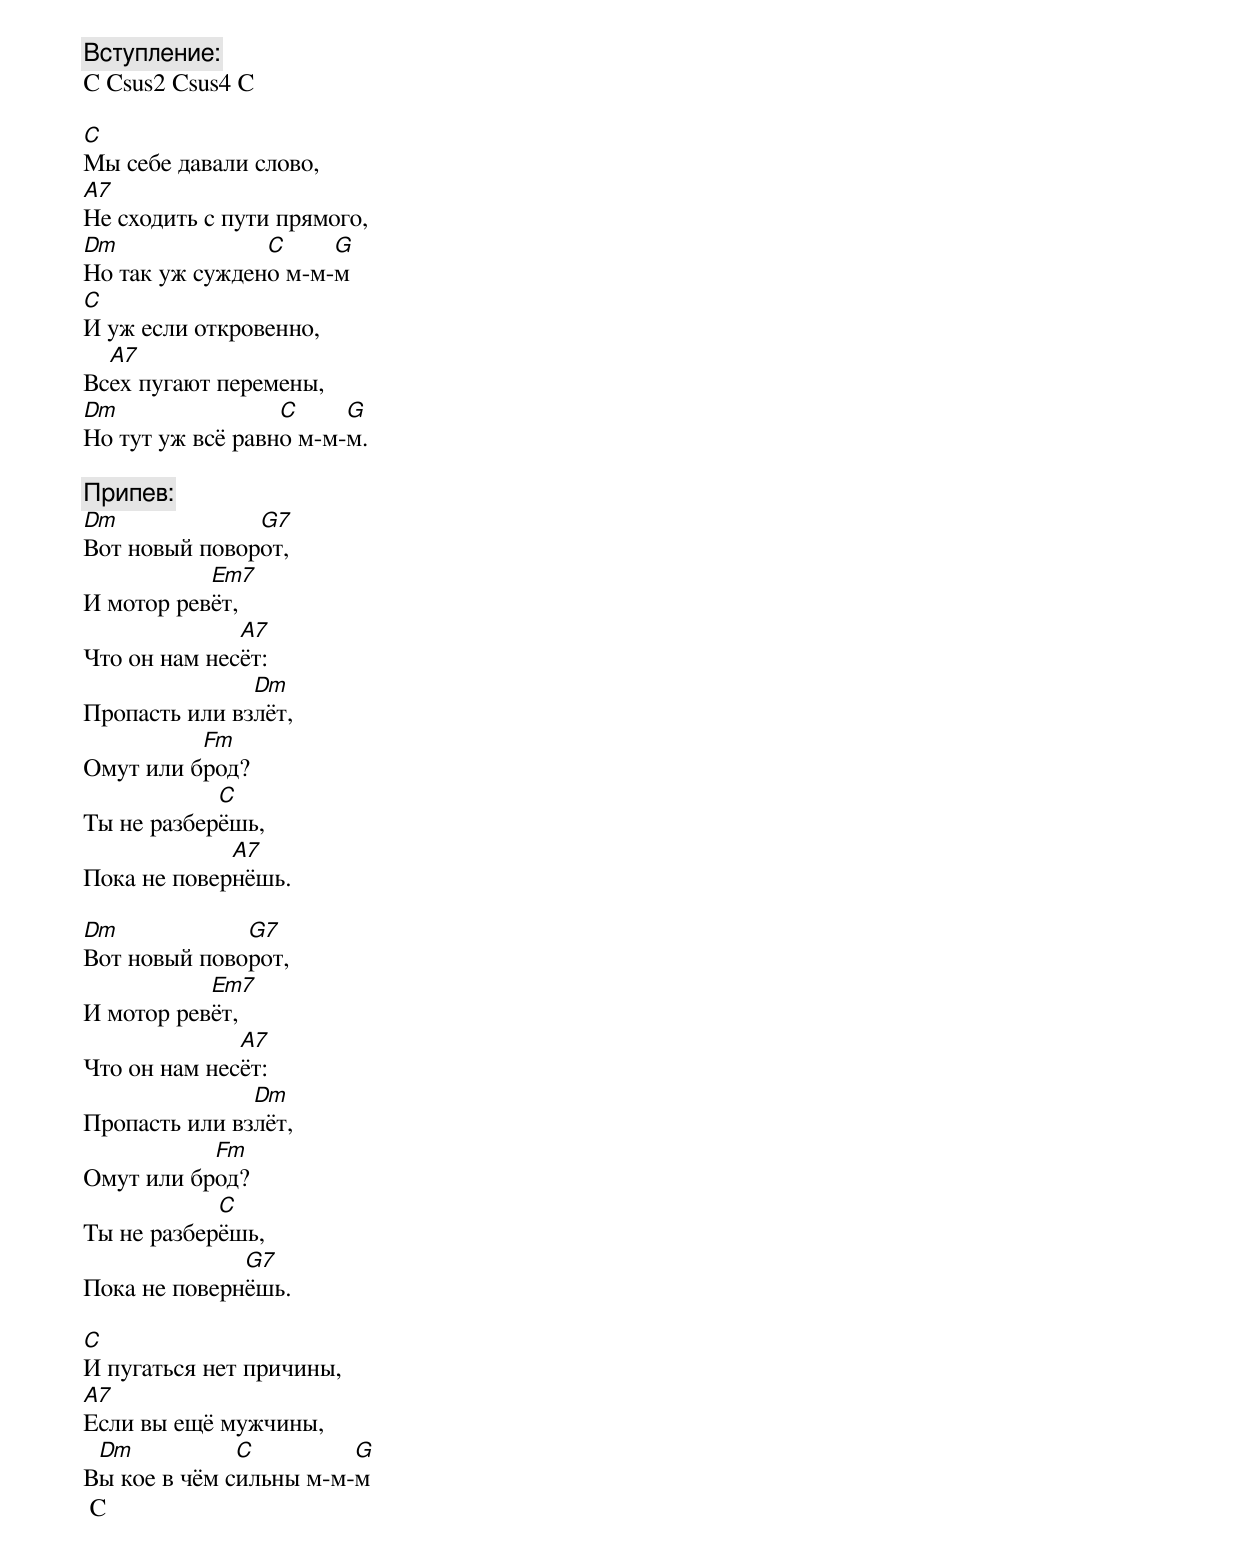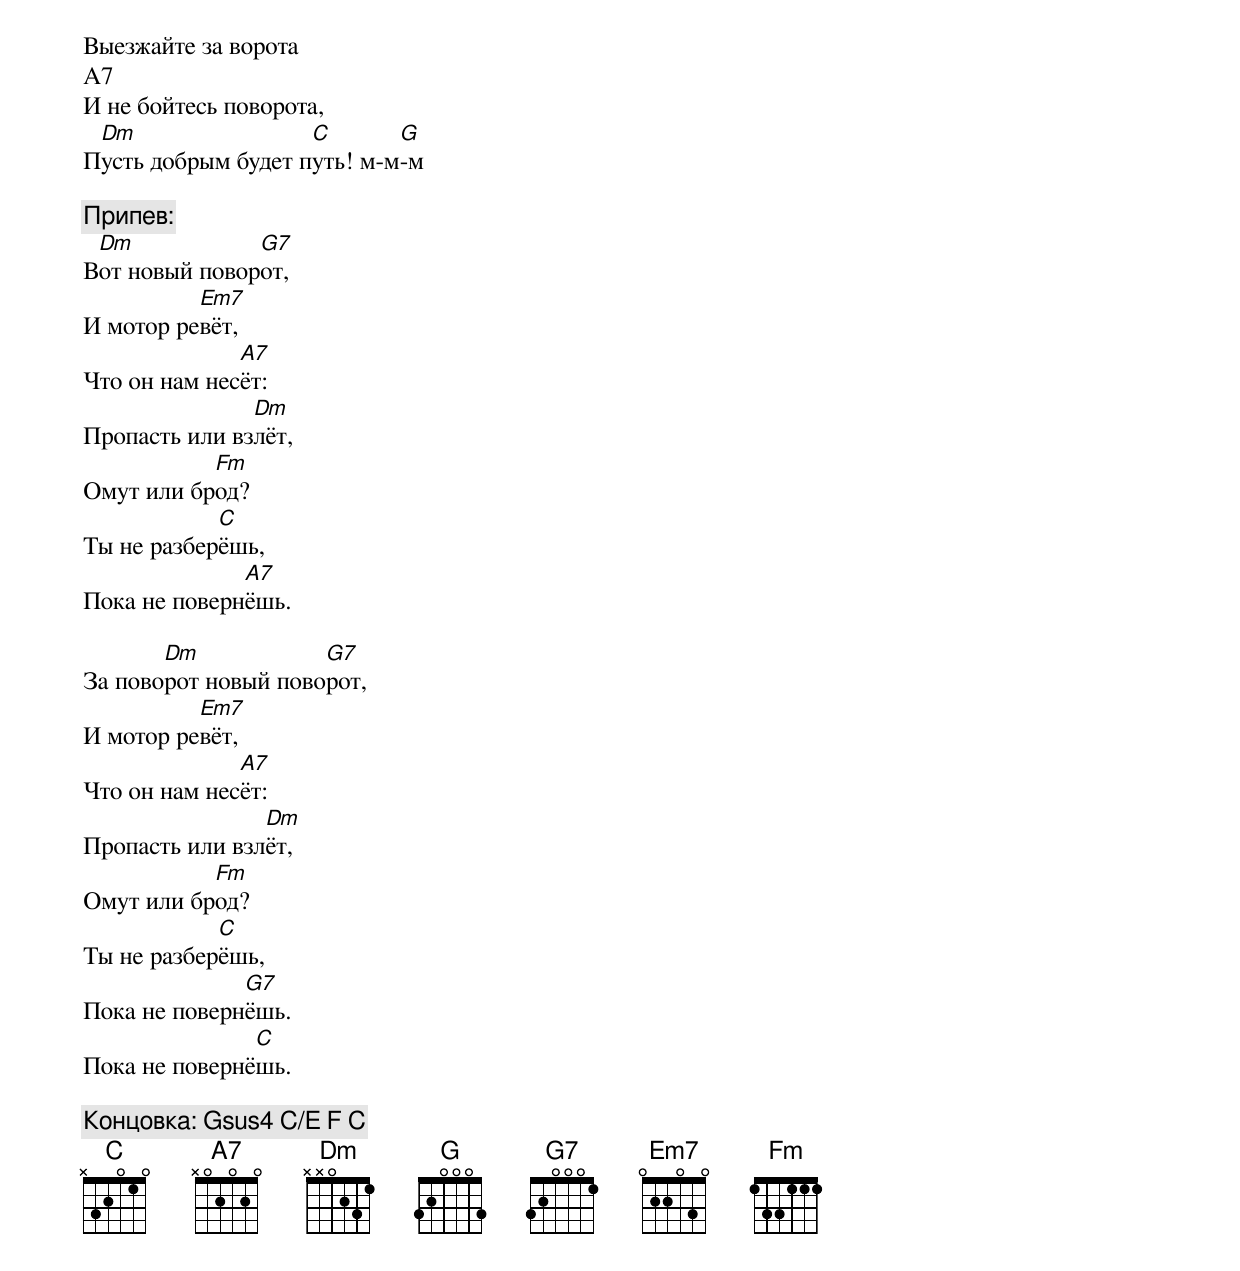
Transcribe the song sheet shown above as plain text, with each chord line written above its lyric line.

[Вступление:]
C Csus2 Csus4 C

C
Мы себе давали слово,
A7
Не сходить с пути прямого,
Dm              C     G
Но так уж суждено м-м-м
C
И уж если откровенно,
  A7
Всех пугают перемены,
Dm                C     G
Но тут уж всё равно м-м-м.

[Припев:]
Dm             G7
Вот новый поворот,
           Em7
И мотор ревёт,
              A7
Что он нам несёт:
               Dm
Пропасть или взлёт,
          Fm
Омут или брод?
            C
Ты не разберёшь,
             A7
Пока не повернёшь.

Dm            G7
Вот новый поворот,
           Em7
И мотор ревёт,
              A7
Что он нам несёт:
               Dm
Пропасть или взлёт,
           Fm
Омут или брод?
            C
Ты не разберёшь,
              G7
Пока не повернёшь.

C
И пугаться нет причины,
A7
Если вы ещё мужчины,
 Dm           C         G
Вы кое в чём сильны м-м-м
 С
Выезжайте за ворота
А7
И не бойтесь поворота,
 Dm                 C       G
Пусть добрым будет путь! м-м-м

[Припев:]
 Dm            G7
Вот новый поворот,
          Em7
И мотор ревёт,
              A7
Что он нам несёт:
               Dm
Пропасть или взлёт,
           Fm
Омут или брод?
            C
Ты не разберёшь,
              A7
Пока не повернёшь.

       Dm            G7
За поворот новый поворот,
          Em7
И мотор ревёт,
              A7
Что он нам несёт:
                Dm
Пропасть или взлёт,
           Fm
Омут или брод?
            C
Ты не разберёшь,
              G7
Пока не повернёшь.
               C
Пока не повернёшь.

[Концовка:] Gsus4 C/E F C
